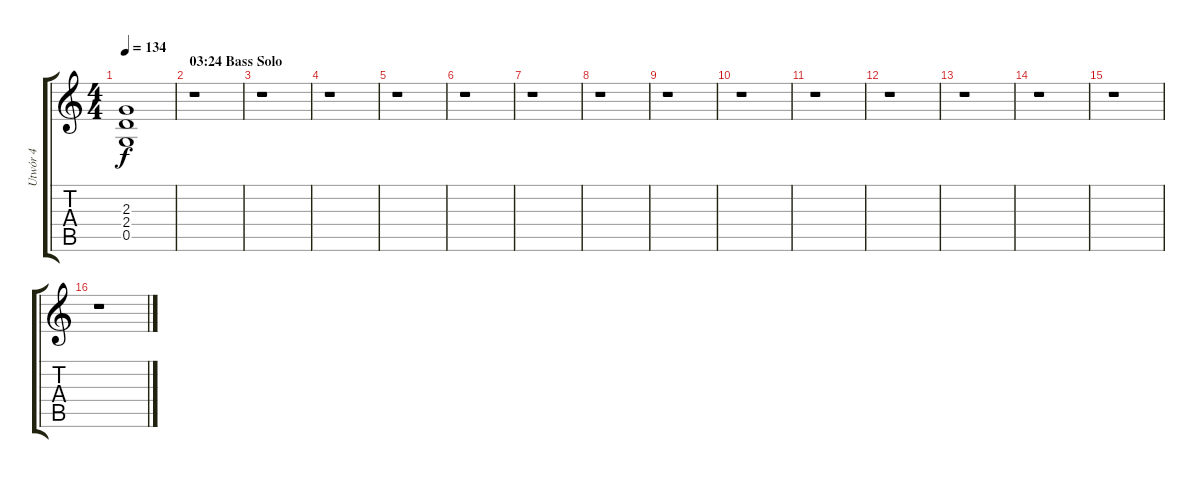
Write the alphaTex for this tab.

\track ("Utwór 4" "Utwór 4") {instrument distortionguitar}
\staff {score tabs}
\tuning (D4 A3 F3 C3 G2 D2) {hide}
\ts (4 4)
\tempo 134
\clef g2
\ks c
(2.3{t} 2.4{t} 0.5{t}).1{dy f} |
\section ("" "03:24 Bass Solo")
r.1 |
r.1 |
r.1 |
r.1 |
r.1 |
r.1 |
r.1 |
r.1 |
r.1 |
r.1 |
r.1 |
r.1 |
r.1 |
r.1 |
r.1
